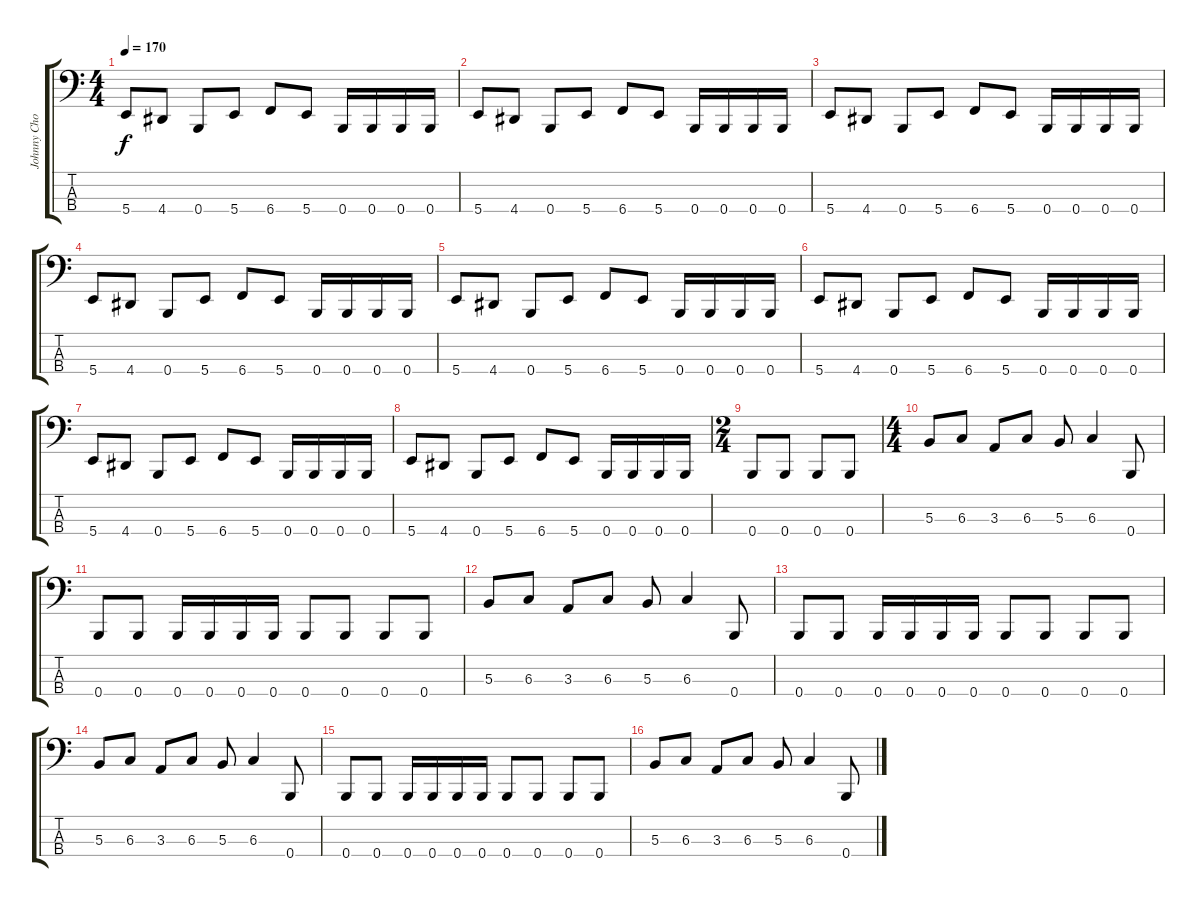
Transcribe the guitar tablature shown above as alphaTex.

\track ("Johnny Chow" "Johnny Cho") {instrument electricbasspick}
\staff {score tabs}
\tuning (E2 B1 Gb1 B0) {hide}
\ts (4 4)
\tempo 170
\clef f4
\ks c
5.4.8{dy f} 4.4.8 0.4.8 5.4.8 6.4.8 5.4.8 0.4.16 0.4.16 0.4.16 0.4.16 |
5.4.8 4.4.8 0.4.8 5.4.8 6.4.8 5.4.8 0.4.16 0.4.16 0.4.16 0.4.16 |
5.4.8 4.4.8 0.4.8 5.4.8 6.4.8 5.4.8 0.4.16 0.4.16 0.4.16 0.4.16 |
5.4.8 4.4.8 0.4.8 5.4.8 6.4.8 5.4.8 0.4.16 0.4.16 0.4.16 0.4.16 |
5.4.8 4.4.8 0.4.8 5.4.8 6.4.8 5.4.8 0.4.16 0.4.16 0.4.16 0.4.16 |
5.4.8 4.4.8 0.4.8 5.4.8 6.4.8 5.4.8 0.4.16 0.4.16 0.4.16 0.4.16 |
5.4.8 4.4.8 0.4.8 5.4.8 6.4.8 5.4.8 0.4.16 0.4.16 0.4.16 0.4.16 |
5.4.8 4.4.8 0.4.8 5.4.8 6.4.8 5.4.8 0.4.16 0.4.16 0.4.16 0.4.16 |
\ts (2 4)
0.4.8 0.4.8 0.4.8 0.4.8 |
\ts (4 4)
5.3.8 6.3.8 3.3.8 6.3.8 5.3.8 6.3.4 0.4.8 |
0.4.8 0.4.8 0.4.16 0.4.16 0.4.16 0.4.16 0.4.8 0.4.8 0.4.8 0.4.8 |
5.3.8 6.3.8 3.3.8 6.3.8 5.3.8 6.3.4 0.4.8 |
0.4.8 0.4.8 0.4.16 0.4.16 0.4.16 0.4.16 0.4.8 0.4.8 0.4.8 0.4.8 |
5.3.8 6.3.8 3.3.8 6.3.8 5.3.8 6.3.4 0.4.8 |
0.4.8 0.4.8 0.4.16 0.4.16 0.4.16 0.4.16 0.4.8 0.4.8 0.4.8 0.4.8 |
5.3.8 6.3.8 3.3.8 6.3.8 5.3.8 6.3.4 0.4.8
